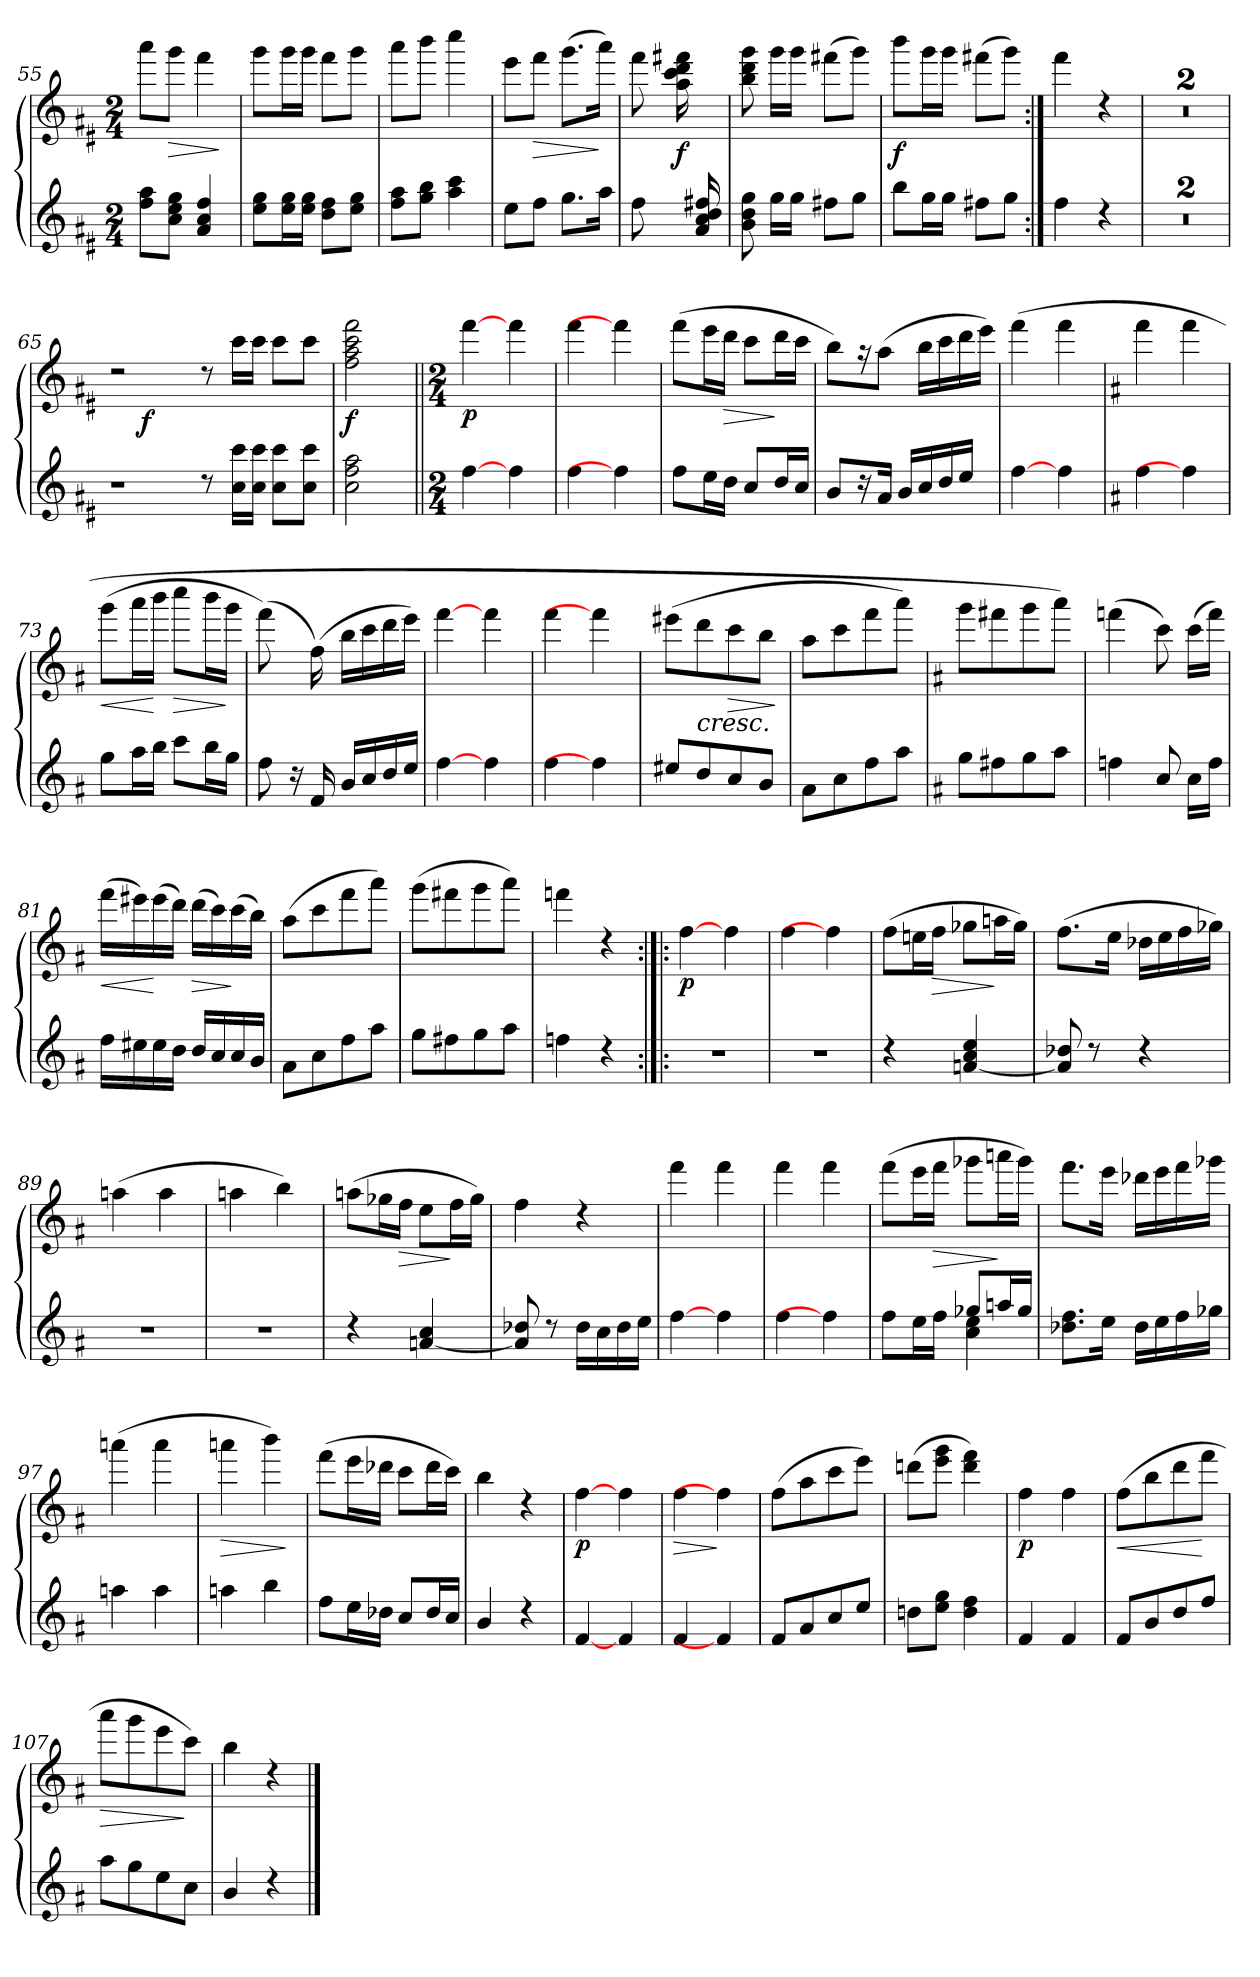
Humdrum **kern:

**kern	**kern	**dynam
*part1	*part1	*part1
*staff2	*staff1	*staff1/2
*clefG3	*clefG3	*
*k[f#c#]	*k[f#c#]	*
*M2/4	*M2/4	*
=55	=55	=55
8dd\ 8ff#\L	8fff#\L	.
!	!	!LO:HP:b
8a\ 8cc#\ 8ee\J	8eee\J	>
4f#/ 4a/ 4dd/	4ddd\	.
.	.	]
=56	=56	=56
8cc#\ 8ee\L	8eee\L	.
16cc#\ 16ee\L	16eee\L	.
16cc#\ 16ee\JJ	16eee\JJ	.
8b\ 8dd\L	8ddd\L	.
8cc#\ 8ee\J	8eee\J	.
=57	=57	=57
8dd\ 8ff#\L	8fff#\L	.
8ee\ 8gg\J	8ggg\J	.
4ff#\ 4aa\	4aaa\	.
=58	=58	=58
8cc#\L	8ccc#\L	.
!	!	!LO:HP:b
8dd\J	8ddd\J	>
8.ee\L	(>8.eee\L	.
16ff#\Jk	16fff#\Jk)	]
!!LO:LB:g=z
=59	=59	=59
*^	*	*
8.ryy	8dd\	8ddd\	.
!	!	!	!LO:DY:b
.	8ryy	16ff#\ 16aa\ 16bb\ 16ddd#X\LL	f
16f#/ 16a/ 16b/ 16dd#X/LL	.	16ryy	.
*v	*v	*	*
=60	=60	=60
8g\ 8b\ 8ee\	8gg\ 8bb\ 8eee\	.
16ee\LL	16eee\LL	.
16ee\JJ	16eee\JJ	.
8dd#X\L	(>8ddd#X\L	.
8ee\J	8eee\J)	.
=61	=61	=61
!	!	!LO:DY:b
8gg\L	8ggg\L	f
16ee\L	16eee\L	.
16ee\JJ	16eee\JJ	.
8dd#X\L	(>8ddd#X\L	.
8ee\J	8eee\J)	.
=62:|!	=62:|!	=62:|!
4dd\	4ddd\	.
4rb	4rb	.
=63	=63	=63
2ryy	2r	.
=64	=64	=64
2ryy	2r	.
!!LO:LB:g=z
=65	=65	=65
!LO:N:vis=1	!LO:N:vis=1	!
*	*^	*
2rcc	2rcc	8ryy	.
!	!	!	!LO:DY:b
.	.	2..ryy	f
8rb	8rb	.	.
16a\ 16aa\LL	16aa\LL	.	.
16a\ 16aa\JJ	16aa\JJ	.	.
8a\ 8aa\L	8aa\L	.	.
8a\ 8aa\J	8aa\J	.	.
=66	=66	=66	=66
!	!	!	!LO:DY:b
*	*v	*v	*
2a\ 2dd\ 2ff#\	2dd\ 2ff#\ 2aa\ 2ddd\	f
=67||	=67||	=67||
*M2/4	*M2/4	*
!	!	!LO:DY:b
[>4dd\	[>4ddd\	p
4dd\	4ddd\	.
=68	=68	=68
4dd\	4ddd\	.
4dd\]	4ddd\]	.
=69	=69	=69
8dd\L	(>8ddd\L	.
16cc#\L	16ccc#\L	.
!	!	!LO:HP:b
16b\JJ	16bb\JJ	>
8a/L	8aa\L	.
16b/L	16bb\L	]
16a/JJ	16aa\JJ	.
=70	=70	=70
8g/L	8gg\L)	.
16ra	16ree	.
16f#/Jk	(>8ff#\J	.
16g/LL	.	.
16a/	16gg\LL	.
16b/	16aa\	.
16cc#/JJ	16bb\	.
16ryy	16ccc#\JJ)	.
=71	=71	=71
[>4dd\	(>4ddd\	.
4dd\	4ddd\	.
!!LO:LB:g=z
=72	=72	=72
*k[f#]	*k[f#]	*
4dd\	4ddd\	.
4dd\]	4ddd\	.
=73	=73	=73
!	!	!LO:HP:b
8ee\L	(>8eee\L	<
16ff#\L	16fff#\L	.
16gg\JJ	16ggg\JJ	[
!	!	!LO:HP:b
8aa\L	8aaa\L	>
16gg\L	16ggg\L	.
16ee\JJ	16eee\JJ	]
=74	=74	=74
8dd\	(<8ddd\)	.
16ra	16ryy	.
16d/	(>16dd\)	.
16g/LL	16gg\LL	.
16a/	16aa\	.
16b/	16bb\	.
16cc/JJ	16ccc\JJ)	.
=75	=75	=75
[>4dd\	[>4ddd\	.
4dd\	4ddd\	.
=76	=76	=76
4dd\	4ddd\	.
4dd\]	4ddd\]	.
=77	=77	=77
8cc#X/L	(>8ccc#X\L	.
!	!	!LO:HP:b
8b/	8bb\	<
!	!	!LO:HP:b
8a/	8aa\	>
8g/J	8gg\J	[
.	.	]
=78	=78	=78
8f#\L	8ff#\L	.
8a\	8aa\	.
8dd\	8ddd\	.
8ff#\J	8fff#\J)	.
!!LO:PB:g=z
=79	=79	=79
*k[f#]	*k[f#]	*
8ee\L	8eee\L	.
8dd#X\	8ddd#X\	.
8ee\	8eee\	.
8ff#\J	8fff#\J)	.
=80	=80	=80
4ddn\	(>4dddn\	.
8a/	8aa\)	.
16a\LL	(>16aa\LL	.
16dd\JJ	16ddd\JJ)	.
=81	=81	=81
!	!	!LO:HP:b
16dd\LL	(>16ddd\LL	<
16cc#X\	16ccc#X\)	.
16cc#\	(>16ccc#\	[
16b\JJ	16bb\JJ)	.
!	!	!LO:HP:b
16b/LL	(>16bb\LL	>
16a/	16aa\)	.
16a/	(>16aa\	]
16g/JJ	16gg\JJ)	.
=82	=82	=82
8f#\L	(>8ff#\L	.
8a\	8aa\	.
8dd\	8ddd\	.
8ff#\J	8fff#\J)	.
=83	=83	=83
8ee\L	(>8eee\L	.
8dd#X\	8ddd#X\	.
8ee\	8eee\	.
8ff#\J	8fff#\J)	.
=84	=84	=84
4ddn\	4dddn\	.
4rb	4rb	.
=85:|!|:	=85:|!|:	=85:|!|:
!	!	!LO:DY:b
2r	[>4dd\	p
.	4dd\	.
=86	=86	=86
2r	4dd\	.
.	4dd\]	.
!!LO:LB:g=z
=87	=87	=87
4rb	(>8dd\L	.
.	16ccn\L	.
!	!	!LO:HP:b
.	16dd\JJ	>
[<4fn/ 4a/ 4cc/	8ee-X\L	.
.	16ffn\L	]
.	16ee-\JJ)	.
=88	=88	=88
8fn/] 8b-X/	(>8.dd\L	.
8rb	.	.
.	16cc\Jk	.
4rb	16b-X\LL	.
.	16cc\	.
.	16dd\	.
.	16ee-X\JJ)	.
=89	=89	=89
2r	(>4ffn\	.
.	4ff\	.
=90	=90	=90
2r	4ffn\	.
.	4gg\)	.
=91	=91	=91
4rb	(>8ffn\L	.
.	16ee-X\K	.
!	!	!LO:HP:b
.	16dd\Jk	>
[<4fn/ 4a/	8cc\L	.
.	16dd\K	]
.	16ee-\Jk)	.
=92	=92	=92
8fn/] 8b-X/	4dd\	.
8rb	.	.
16b-\LL	4rb	.
16a\	.	.
16b-\	.	.
16cc\JJ	.	.
=93	=93	=93
[>4dd\	4ddd\	.
4dd\	4ddd\	.
!!LO:LB:g=z
=94	=94	=94
4dd\	4ddd\	.
4dd\]	4ddd\	.
=95	=95	=95
*^	*	*
4ryy	(>8dd\L	(>8ddd\L	.
.	16cc\L	16ccc\L	.
!	!	!	!LO:HP:b
.	16dd\JJ	16ddd\JJ	>
8ee-X/L	4a\ 4cc\	8eee-X\L	.
16ffn/L	.	16fffn\L	]
16ee-/JJ	.	16eee-\JJ)	.
*v	*v	*	*
=96	=96	=96
8.b-X\ 8.dd\L	8.ddd\L	.
16cc\Jk	16ccc\Jk	.
16b-\LL	16bb-X\LL	.
16cc\	16ccc\	.
16dd\	16ddd\	.
16ee-X\JJ	16eee-X\JJ)	.
=97	=97	=97
4ffn\	(>4fffn\	.
4ff\	4fff\	.
=98	=98	=98
!	!	!LO:HP:b
4ffn\	4fffn\	>
4gg\	4ggg\)	.
.	.	]
=99	=99	=99
8dd\L	(>8ddd\L	.
16cc\L	16ccc\L	.
16b-X\JJ	16bb-X\JJ	.
8a/L	8aa\L	.
16b-/L	16bb-\L	.
16a/JJ	16aa\JJ)	.
=100	=100	=100
4g/	4gg\	.
4rb	4rb	.
!!LO:LB:g=z
=101	=101	=101
!	!	!LO:DY:b
[<4d/	[>4dd\	p
4d/	4dd\	.
=102	=102	=102
!	!	!LO:HP:b
4d/	4dd\	>
4d/]	4dd\]	]
=103	=103	=103
8d/L	(>8dd\L	.
8f#/	8ff#\	.
8a/	8aa\	.
8cc/J	8ccc\J)	.
=104	=104	=104
8bn\L	(>8bbn\L	.
8cc\ 8ee\J	8ccc\ 8eee\J	.
4b\ 4dd\	4bb\ 4ddd\)	.
=105	=105	=105
!	!	!LO:DY:b
4d/	4dd\	p
4d/	4dd\	.
=106	=106	=106
!	!	!LO:HP:b
8d/L	(>8dd\L	<
8g/	8gg\	.
8b/	8bb\	.
8dd/J	8ddd\J	[
=107	=107	=107
!	!	!LO:HP:b
8ff#\L	8fff#\L	>
8ee\	8eee\	.
8cc\	8ccc\	.
8a\J	8aa\J)	]
=108	=108	=108
4g/	4gg\	.
4rb	4rb	.
==	==	==
*-	*-	*-
